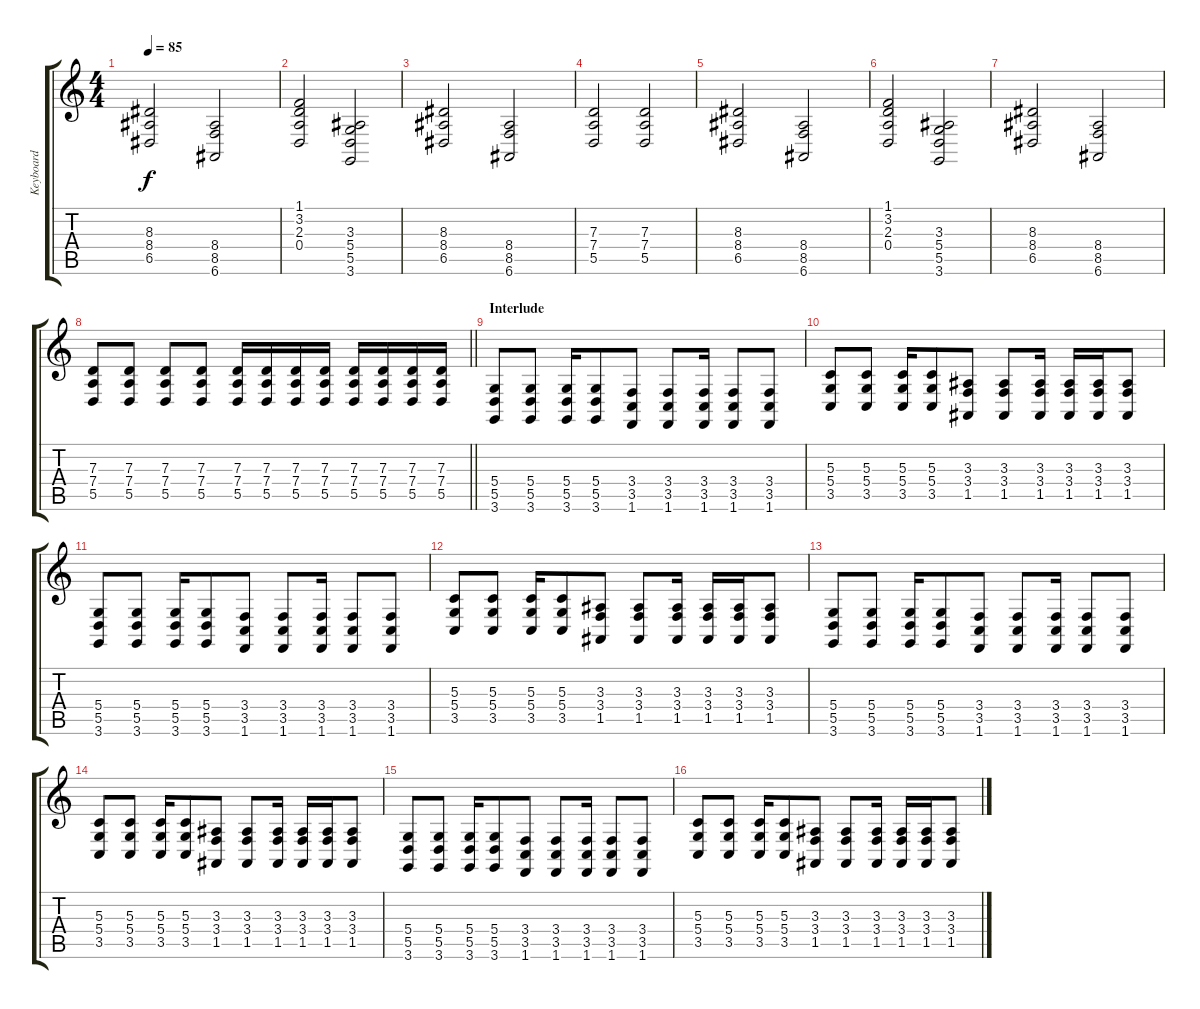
\track ("Keyboard" "Keyboard") {instrument lead2sawtooth}
\staff {score tabs}
\tuning (E4 B3 G3 D3 A2 E2) {hide}
\ts (4 4)
\tempo 85
\clef g2
\ks c
(8.3 8.4 6.5).2{dy f instrument electricgrandpiano} (8.4 8.5 6.6).2 |
(1.1 3.2 2.3 0.4).2 (3.3 5.4 5.5 3.6).2 |
(8.3 8.4 6.5).2 (8.4 8.5 6.6).2 |
(7.3 7.4 5.5).2 (7.3 7.4 5.5).2 |
(8.3 8.4 6.5).2 (8.4 8.5 6.6).2 |
(1.1 3.2 2.3 0.4).2 (3.3 5.4 5.5 3.6).2 |
(8.3 8.4 6.5).2 (8.4 8.5 6.6).2 |
\barLineRight lightlight
(7.3 7.4 5.5).8 (7.3 7.4 5.5).8 (7.3 7.4 5.5).8 (7.3 7.4 5.5).8 (7.3 7.4 5.5).16 (7.3 7.4 5.5).16 (7.3 7.4 5.5).16 (7.3 7.4 5.5).16 (7.3 7.4 5.5).16 (7.3 7.4 5.5).16 (7.3 7.4 5.5).16 (7.3 7.4 5.5).16 |
\section ("" "Interlude")
(5.4 5.5 3.6).8{volume 11} (5.4 5.5 3.6).8 (5.4 5.5 3.6).16 (5.4 5.5 3.6).8 (3.4 3.5 1.6).8 (3.4 3.5 1.6).8 (3.4 3.5 1.6).16 (3.4 3.5 1.6).8 (3.4 3.5 1.6).8 |
(5.3 5.4 3.5).8 (5.3 5.4 3.5).8 (5.3 5.4 3.5).16 (5.3 5.4 3.5).8 (3.3 3.4 1.5).8 (3.3 3.4 1.5).8 (3.3 3.4 1.5).16 (3.3 3.4 1.5).16 (3.3 3.4 1.5).16 (3.3 3.4 1.5).8 |
(5.4 5.5 3.6).8 (5.4 5.5 3.6).8 (5.4 5.5 3.6).16 (5.4 5.5 3.6).8 (3.4 3.5 1.6).8 (3.4 3.5 1.6).8 (3.4 3.5 1.6).16 (3.4 3.5 1.6).8 (3.4 3.5 1.6).8 |
(5.3 5.4 3.5).8 (5.3 5.4 3.5).8 (5.3 5.4 3.5).16 (5.3 5.4 3.5).8 (3.3 3.4 1.5).8 (3.3 3.4 1.5).8 (3.3 3.4 1.5).16 (3.3 3.4 1.5).16 (3.3 3.4 1.5).16 (3.3 3.4 1.5).8 |
(5.4 5.5 3.6).8 (5.4 5.5 3.6).8 (5.4 5.5 3.6).16 (5.4 5.5 3.6).8 (3.4 3.5 1.6).8 (3.4 3.5 1.6).8 (3.4 3.5 1.6).16 (3.4 3.5 1.6).8 (3.4 3.5 1.6).8 |
(5.3 5.4 3.5).8 (5.3 5.4 3.5).8 (5.3 5.4 3.5).16 (5.3 5.4 3.5).8 (3.3 3.4 1.5).8 (3.3 3.4 1.5).8 (3.3 3.4 1.5).16 (3.3 3.4 1.5).16 (3.3 3.4 1.5).16 (3.3 3.4 1.5).8 |
(5.4 5.5 3.6).8 (5.4 5.5 3.6).8 (5.4 5.5 3.6).16 (5.4 5.5 3.6).8 (3.4 3.5 1.6).8 (3.4 3.5 1.6).8 (3.4 3.5 1.6).16 (3.4 3.5 1.6).8 (3.4 3.5 1.6).8 |
(5.3 5.4 3.5).8 (5.3 5.4 3.5).8 (5.3 5.4 3.5).16 (5.3 5.4 3.5).8 (3.3 3.4 1.5).8 (3.3 3.4 1.5).8 (3.3 3.4 1.5).16 (3.3 3.4 1.5).16 (3.3 3.4 1.5).16 (3.3 3.4 1.5).8
